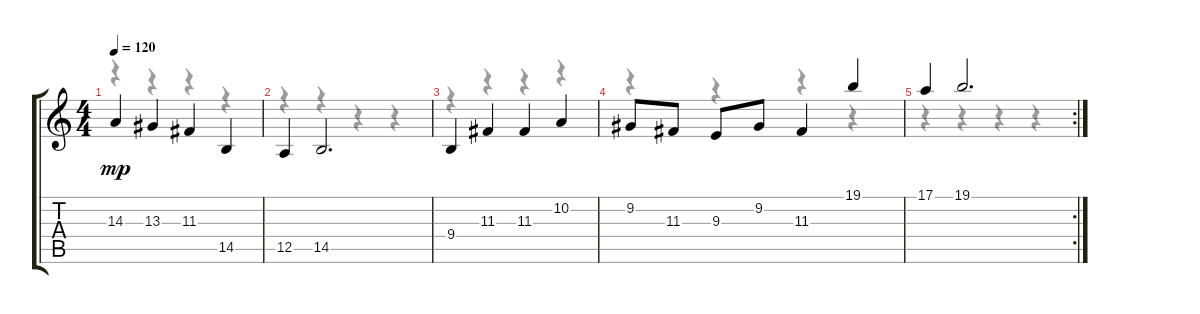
\track "" {instrument flute}
\staff {score tabs}
\tuning (E4 B3 G3 D3 A2 E2) {hide}
\voice
\ts (4 4)
\tempo 120
\clef g2
\ks c
14.3.4{dy mp} 13.3.4 11.3.4 14.5.4 |
12.5.4 14.5.2{d} |
9.4.4 11.3.4 11.3.4 10.2.4 |
9.2.8 11.3.8 9.3.8 9.2.8 11.3.4 19.1.4 |
\rc 2
17.1.4 19.1.2{d}
\voice
\clef g2
\ottava regular
\simile none
\ks c
r.4{dy f} r.4 r.4 r.4 |
r.4 r.4 r.4 r.4 |
r.4 r.4 r.4 r.4 |
r.4 r.4 r.4 r.4 |
r.4 r.4 r.4 r.4
